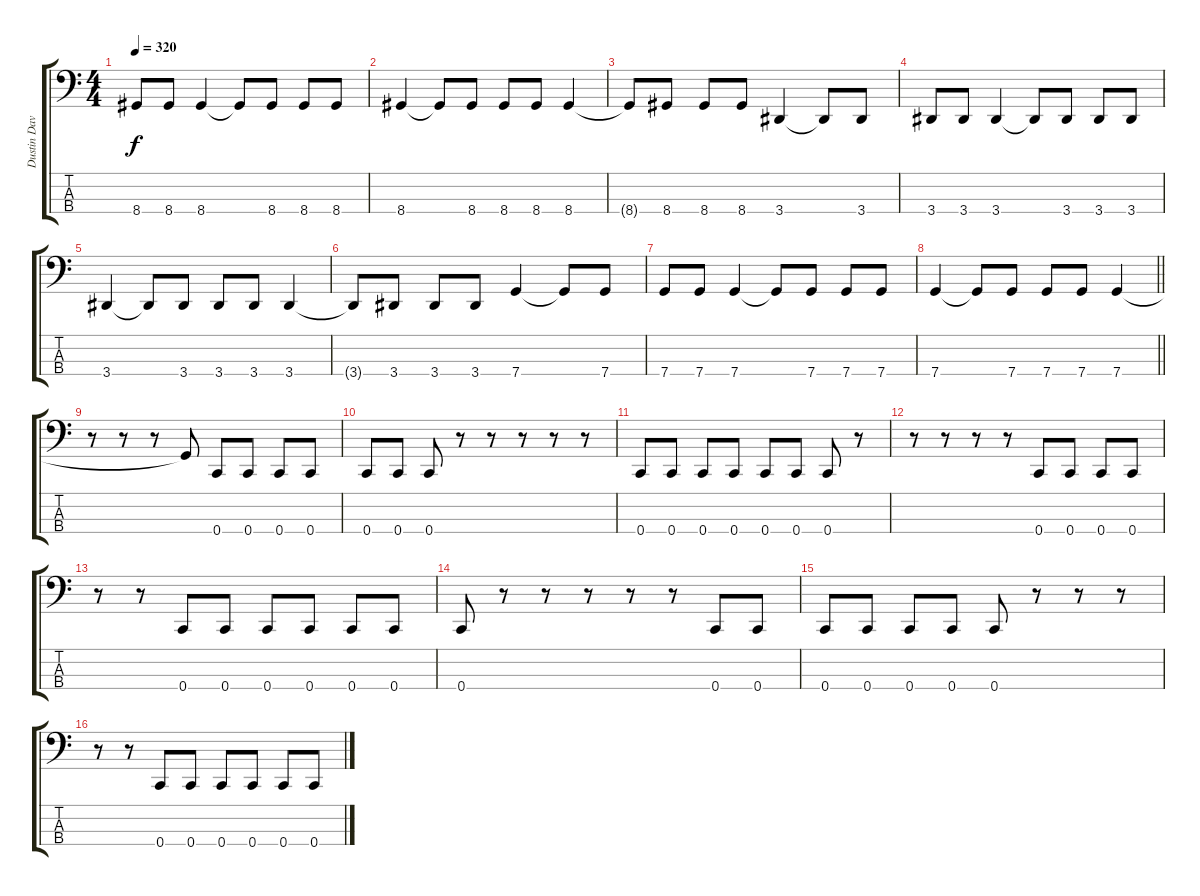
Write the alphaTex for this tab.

\track ("Dustin Davidson (Bass)" "Dustin Dav") {instrument electricbasspick}
\staff {score tabs}
\tuning (F2 C2 G1 C1) {hide}
\ts (4 4)
\tempo 320
\clef f4
\ks c
8.4.8{dy f} 8.4.8 8.4.4 8.4{t}.8 8.4.8 8.4.8 8.4.8 |
8.4.4 8.4{t}.8 8.4.8 8.4.8 8.4.8 8.4.4 |
8.4{t}.8 8.4.8 8.4.8 8.4.8 3.4.4 3.4{t}.8 3.4.8 |
3.4.8 3.4.8 3.4.4 3.4{t}.8 3.4.8 3.4.8 3.4.8 |
3.4.4 3.4{t}.8 3.4.8 3.4.8 3.4.8 3.4.4 |
3.4{t}.8 3.4.8 3.4.8 3.4.8 7.4.4 7.4{t}.8 7.4.8 |
7.4.8 7.4.8 7.4.4 7.4{t}.8 7.4.8 7.4.8 7.4.8 |
\barLineRight lightlight
7.4.4 7.4{t}.8 7.4.8 7.4.8 7.4.8 7.4.4 |
\section ("" "")
r.8 r.8 r.8 7.4{t}.8 0.4.8 0.4.8 0.4.8 0.4.8 |
0.4.8 0.4.8 0.4.8 r.8 r.8 r.8 r.8 r.8 |
0.4.8 0.4.8 0.4.8 0.4.8 0.4.8 0.4.8 0.4.8 r.8 |
r.8 r.8 r.8 r.8 0.4.8 0.4.8 0.4.8 0.4.8 |
r.8 r.8 0.4.8 0.4.8 0.4.8 0.4.8 0.4.8 0.4.8 |
0.4.8 r.8 r.8 r.8 r.8 r.8 0.4.8 0.4.8 |
0.4.8 0.4.8 0.4.8 0.4.8 0.4.8 r.8 r.8 r.8 |
r.8 r.8 0.4.8 0.4.8 0.4.8 0.4.8 0.4.8 0.4.8
